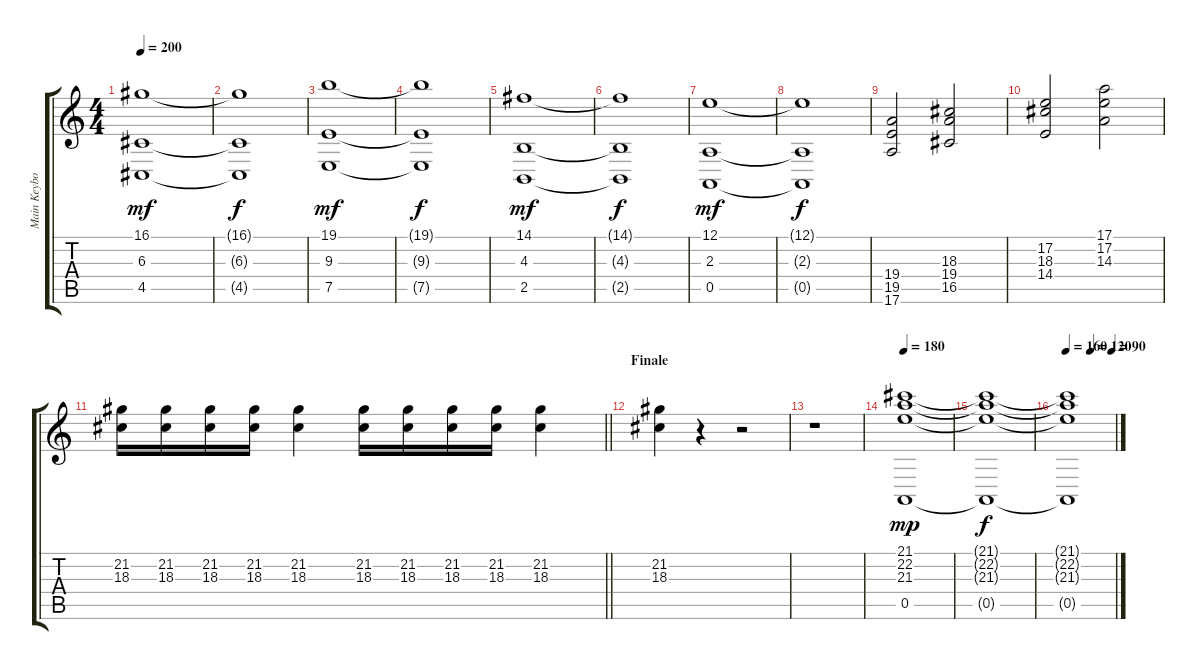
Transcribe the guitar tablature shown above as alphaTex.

\track ("Main Keyboards" "Main Keybo") {instrument stringensemble1}
\staff {score tabs}
\tuning (E4 B3 G3 D3 A2 E2) {hide}
\ts (4 4)
\tempo 200
\clef g2
\ks c
(16.1 6.3 4.5).1{dy mf} |
(16.1{t} 6.3{t} 4.5{t}).1{dy f} |
(19.1 9.3 7.5).1{dy mf} |
(19.1{t} 9.3{t} 7.5{t}).1{dy f} |
(14.1 4.3 2.5).1{dy mf} |
(14.1{t} 4.3{t} 2.5{t}).1{dy f} |
(12.1 2.3 0.5).1{dy mf} |
(12.1{t} 2.3{t} 0.5{t}).1{dy f} |
(19.4 19.5 17.6).2 (18.3 19.4 16.5).2 |
(17.2 18.3 14.4).2 (17.1 17.2 14.3).2 |
\barLineRight lightlight
(21.2 18.3).16 (21.2 18.3).16 (21.2 18.3).16 (21.2 18.3).16 (21.2 18.3).4 (21.2 18.3).16 (21.2 18.3).16 (21.2 18.3).16 (21.2 18.3).16 (21.2 18.3).4 |
\section ("" "Finale")
(21.2 18.3).4 r.4 r.2 |
r.1 |
\tempo 180
(21.1 22.2 21.3 0.5).1{dy mp} |
(21.1{t} 22.2{t} 21.3{t} 0.5{t}).1{dy f} |
\tempo 160
\tempo (120 0.5)
\tempo (90 0.9375)
(21.1{t} 22.2{t} 21.3{t} 0.5{t}).1
